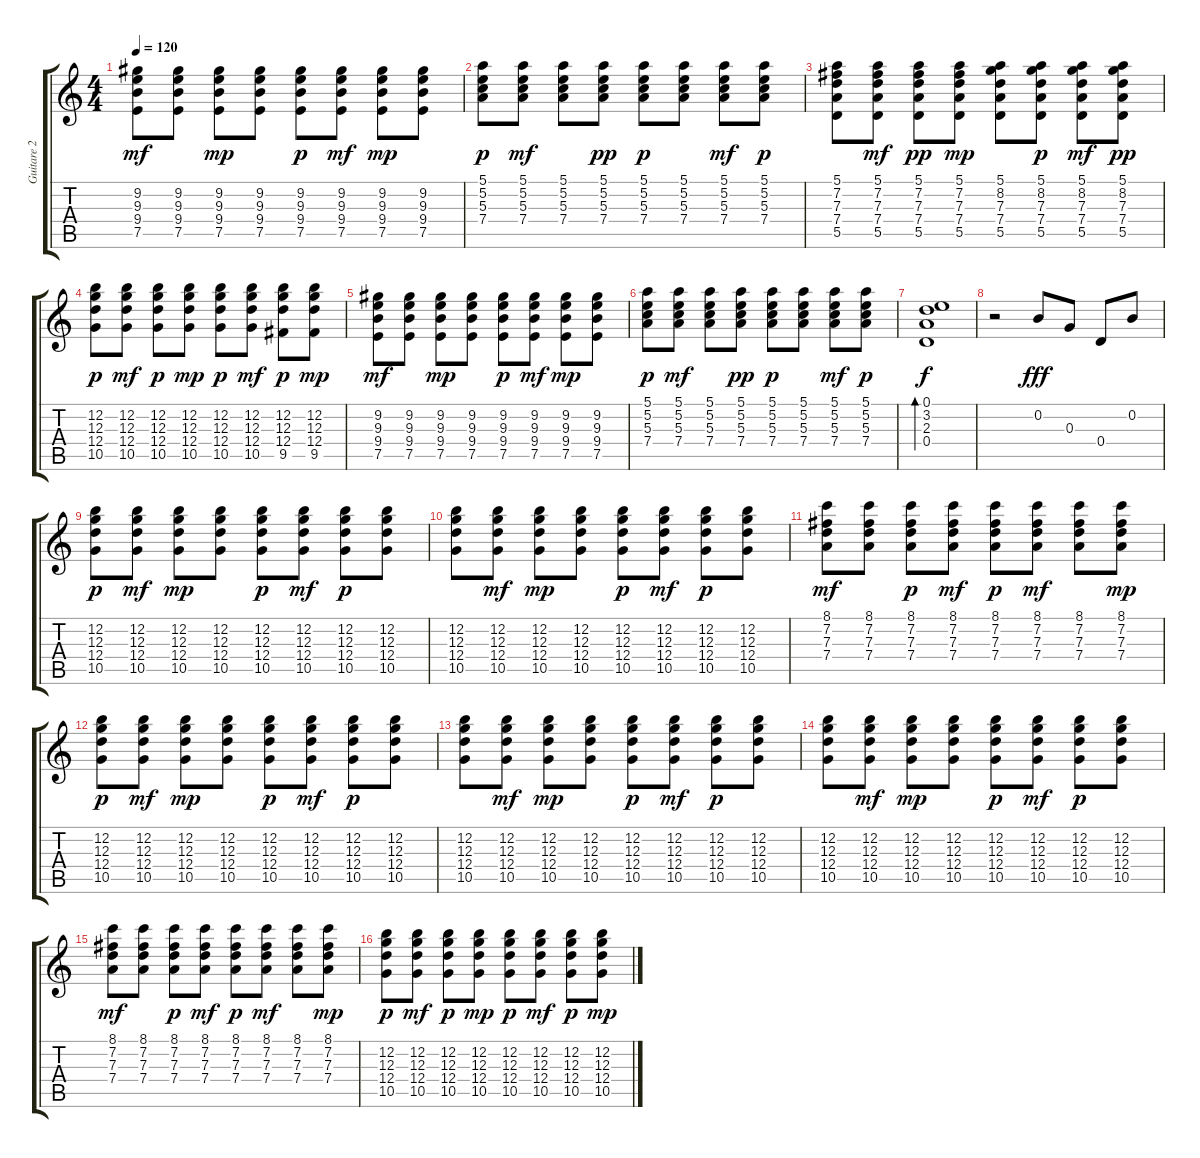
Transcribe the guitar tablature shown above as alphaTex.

\track ("Guitare 2" "Guitare 2") {instrument acousticguitarsteel}
\staff {score tabs}
\tuning (E4 B3 G3 D3 A2 E2) {hide}
\ts (4 4)
\tempo 120
\clef g2
\ks c
(9.2 9.3 9.4 7.5).8{dy mf} (9.2 9.3 9.4 7.5).8 (9.2 9.3 9.4 7.5).8{dy mp} (9.2 9.3 9.4 7.5).8 (9.2 9.3 9.4 7.5).8{dy p} (9.2 9.3 9.4 7.5).8{dy mf} (9.2 9.3 9.4 7.5).8{dy mp} (9.2 9.3 9.4 7.5).8 |
(5.1 5.2 5.3 7.4).8{dy p} (5.1 5.2 5.3 7.4).8{dy mf} (5.1 5.2 5.3 7.4).8 (5.1 5.2 5.3 7.4).8{dy pp} (5.1 5.2 5.3 7.4).8{dy p} (5.1 5.2 5.3 7.4).8 (5.1 5.2 5.3 7.4).8{dy mf} (5.1 5.2 5.3 7.4).8{dy p} |
(5.1 7.2 7.3 7.4 5.5).8 (5.1 7.2 7.3 7.4 5.5).8{dy mf} (5.1 7.2 7.3 7.4 5.5).8{dy pp} (5.1 7.2 7.3 7.4 5.5).8{dy mp} (5.1 8.2 7.3 7.4 5.5).8 (5.1 8.2 7.3 7.4 5.5).8{dy p} (5.1 8.2 7.3 7.4 5.5).8{dy mf} (5.1 8.2 7.3 7.4 5.5).8{dy pp} |
(12.2 12.3 12.4 10.5).8{dy p} (12.2 12.3 12.4 10.5).8{dy mf} (12.2 12.3 12.4 10.5).8{dy p} (12.2 12.3 12.4 10.5).8{dy mp} (12.2 12.3 12.4 10.5).8{dy p} (12.2 12.3 12.4 10.5).8{dy mf} (12.2 12.3 12.4 9.5).8{dy p} (12.2 12.3 12.4 9.5).8{dy mp} |
(9.2 9.3 9.4 7.5).8{dy mf} (9.2 9.3 9.4 7.5).8 (9.2 9.3 9.4 7.5).8{dy mp} (9.2 9.3 9.4 7.5).8 (9.2 9.3 9.4 7.5).8{dy p} (9.2 9.3 9.4 7.5).8{dy mf} (9.2 9.3 9.4 7.5).8{dy mp} (9.2 9.3 9.4 7.5).8 |
(5.1 5.2 5.3 7.4).8{dy p} (5.1 5.2 5.3 7.4).8{dy mf} (5.1 5.2 5.3 7.4).8 (5.1 5.2 5.3 7.4).8{dy pp} (5.1 5.2 5.3 7.4).8{dy p} (5.1 5.2 5.3 7.4).8 (5.1 5.2 5.3 7.4).8{dy mf} (5.1 5.2 5.3 7.4).8{dy p} |
(0.1 3.2 2.3 0.4).1{bd 60 dy f} |
r.2 0.2.8{dy fff} 0.3.8 0.4.8 0.2.8 |
(12.2 12.3 12.4 10.5).8{dy p} (12.2 12.3 12.4 10.5).8{dy mf} (12.2 12.3 12.4 10.5).8{dy mp} (12.2 12.3 12.4 10.5).8 (12.2 12.3 12.4 10.5).8{dy p} (12.2 12.3 12.4 10.5).8{dy mf} (12.2 12.3 12.4 10.5).8{dy p} (12.2 12.3 12.4 10.5).8 |
(12.2 12.3 12.4 10.5).8 (12.2 12.3 12.4 10.5).8{dy mf} (12.2 12.3 12.4 10.5).8{dy mp} (12.2 12.3 12.4 10.5).8 (12.2 12.3 12.4 10.5).8{dy p} (12.2 12.3 12.4 10.5).8{dy mf} (12.2 12.3 12.4 10.5).8{dy p} (12.2 12.3 12.4 10.5).8 |
(8.1 7.2 7.3 7.4).8{dy mf} (8.1 7.2 7.3 7.4).8 (8.1 7.2 7.3 7.4).8{dy p} (8.1 7.2 7.3 7.4).8{dy mf} (8.1 7.2 7.3 7.4).8{dy p} (8.1 7.2 7.3 7.4).8{dy mf} (8.1 7.2 7.3 7.4).8 (8.1 7.2 7.3 7.4).8{dy mp} |
(12.2 12.3 12.4 10.5).8{dy p} (12.2 12.3 12.4 10.5).8{dy mf} (12.2 12.3 12.4 10.5).8{dy mp} (12.2 12.3 12.4 10.5).8 (12.2 12.3 12.4 10.5).8{dy p} (12.2 12.3 12.4 10.5).8{dy mf} (12.2 12.3 12.4 10.5).8{dy p} (12.2 12.3 12.4 10.5).8 |
(12.2 12.3 12.4 10.5).8 (12.2 12.3 12.4 10.5).8{dy mf} (12.2 12.3 12.4 10.5).8{dy mp} (12.2 12.3 12.4 10.5).8 (12.2 12.3 12.4 10.5).8{dy p} (12.2 12.3 12.4 10.5).8{dy mf} (12.2 12.3 12.4 10.5).8{dy p} (12.2 12.3 12.4 10.5).8 |
(12.2 12.3 12.4 10.5).8 (12.2 12.3 12.4 10.5).8{dy mf} (12.2 12.3 12.4 10.5).8{dy mp} (12.2 12.3 12.4 10.5).8 (12.2 12.3 12.4 10.5).8{dy p} (12.2 12.3 12.4 10.5).8{dy mf} (12.2 12.3 12.4 10.5).8{dy p} (12.2 12.3 12.4 10.5).8 |
(8.1 7.2 7.3 7.4).8{dy mf} (8.1 7.2 7.3 7.4).8 (8.1 7.2 7.3 7.4).8{dy p} (8.1 7.2 7.3 7.4).8{dy mf} (8.1 7.2 7.3 7.4).8{dy p} (8.1 7.2 7.3 7.4).8{dy mf} (8.1 7.2 7.3 7.4).8 (8.1 7.2 7.3 7.4).8{dy mp} |
(12.2 12.3 12.4 10.5).8{dy p} (12.2 12.3 12.4 10.5).8{dy mf} (12.2 12.3 12.4 10.5).8{dy p} (12.2 12.3 12.4 10.5).8{dy mp} (12.2 12.3 12.4 10.5).8{dy p} (12.2 12.3 12.4 10.5).8{dy mf} (12.2 12.3 12.4 10.5).8{dy p} (12.2 12.3 12.4 10.5).8{dy mp}
